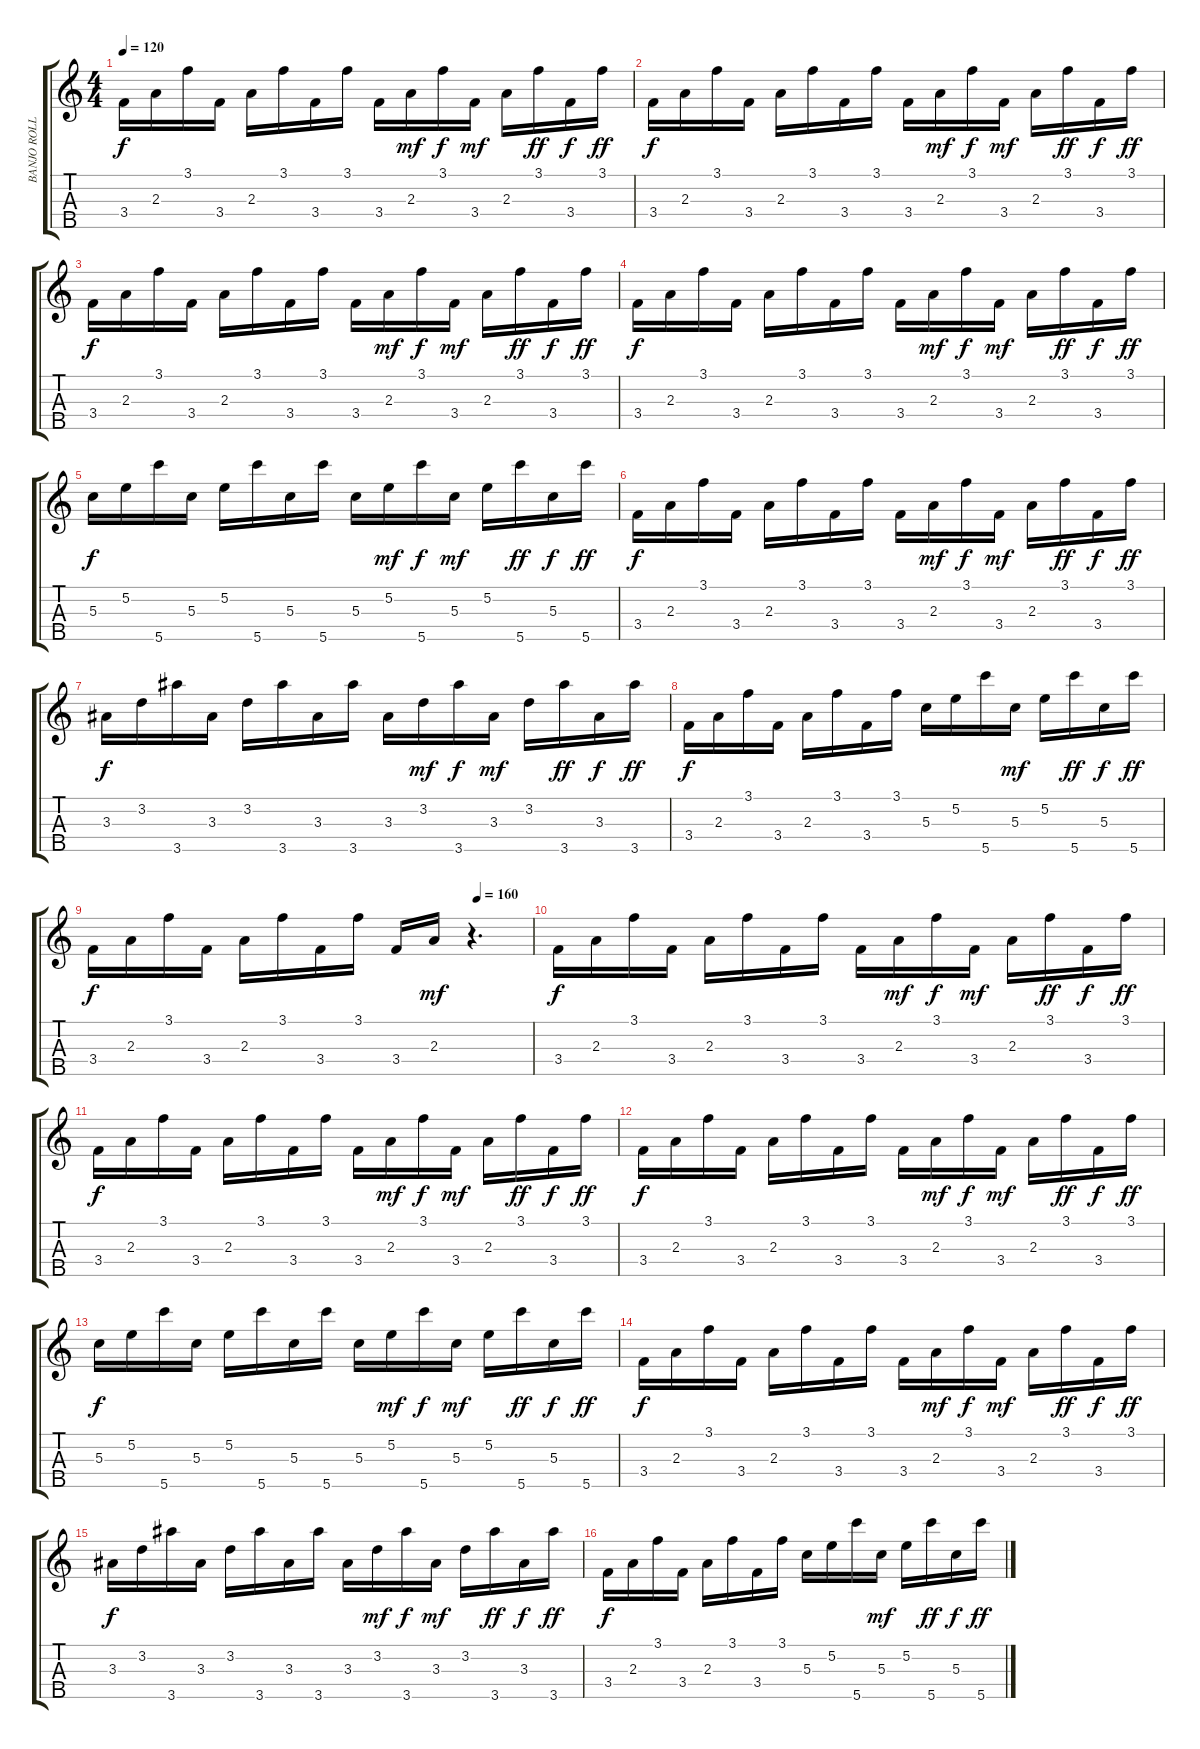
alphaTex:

\track ("BANJO ROLL" "BANJO ROLL") {instrument banjo}
\staff {score tabs}
\tuning (D4 B3 G3 D3 G4) {hide}
\displaytranspose 12
\ts (4 4)
\tempo 120
\clef g2
\ks c
3.4.16{dy f} 2.3.16 3.1.16 3.4.16 2.3.16 3.1.16 3.4.16 3.1.16 3.4.16 2.3.16{dy mf} 3.1.16{dy f} 3.4.16{dy mf} 2.3.16 3.1.16{dy ff} 3.4.16{dy f} 3.1.16{dy ff} |
3.4.16{dy f} 2.3.16 3.1.16 3.4.16 2.3.16 3.1.16 3.4.16 3.1.16 3.4.16 2.3.16{dy mf} 3.1.16{dy f} 3.4.16{dy mf} 2.3.16 3.1.16{dy ff} 3.4.16{dy f} 3.1.16{dy ff} |
3.4.16{dy f} 2.3.16 3.1.16 3.4.16 2.3.16 3.1.16 3.4.16 3.1.16 3.4.16 2.3.16{dy mf} 3.1.16{dy f} 3.4.16{dy mf} 2.3.16 3.1.16{dy ff} 3.4.16{dy f} 3.1.16{dy ff} |
3.4.16{dy f} 2.3.16 3.1.16 3.4.16 2.3.16 3.1.16 3.4.16 3.1.16 3.4.16 2.3.16{dy mf} 3.1.16{dy f} 3.4.16{dy mf} 2.3.16 3.1.16{dy ff} 3.4.16{dy f} 3.1.16{dy ff} |
5.3.16{dy f} 5.2.16 5.5.16 5.3.16 5.2.16 5.5.16 5.3.16 5.5.16 5.3.16 5.2.16{dy mf} 5.5.16{dy f} 5.3.16{dy mf} 5.2.16 5.5.16{dy ff} 5.3.16{dy f} 5.5.16{dy ff} |
3.4.16{dy f} 2.3.16 3.1.16 3.4.16 2.3.16 3.1.16 3.4.16 3.1.16 3.4.16 2.3.16{dy mf} 3.1.16{dy f} 3.4.16{dy mf} 2.3.16 3.1.16{dy ff} 3.4.16{dy f} 3.1.16{dy ff} |
3.3.16{dy f} 3.2.16 3.5.16 3.3.16 3.2.16 3.5.16 3.3.16 3.5.16 3.3.16 3.2.16{dy mf} 3.5.16{dy f} 3.3.16{dy mf} 3.2.16 3.5.16{dy ff} 3.3.16{dy f} 3.5.16{dy ff} |
3.4.16{dy f} 2.3.16 3.1.16 3.4.16 2.3.16 3.1.16 3.4.16 3.1.16 5.3.16 5.2.16 5.5.16 5.3.16{dy mf} 5.2.16 5.5.16{dy ff} 5.3.16{dy f} 5.5.16{dy ff} |
\tempo (160 0.875)
3.4.16{dy f} 2.3.16 3.1.16 3.4.16 2.3.16 3.1.16 3.4.16 3.1.16 3.4.16 2.3.16{dy mf} r.4{d} |
3.4.16{dy f} 2.3.16 3.1.16 3.4.16 2.3.16 3.1.16 3.4.16 3.1.16 3.4.16 2.3.16{dy mf} 3.1.16{dy f} 3.4.16{dy mf} 2.3.16 3.1.16{dy ff} 3.4.16{dy f} 3.1.16{dy ff} |
3.4.16{dy f} 2.3.16 3.1.16 3.4.16 2.3.16 3.1.16 3.4.16 3.1.16 3.4.16 2.3.16{dy mf} 3.1.16{dy f} 3.4.16{dy mf} 2.3.16 3.1.16{dy ff} 3.4.16{dy f} 3.1.16{dy ff} |
3.4.16{dy f} 2.3.16 3.1.16 3.4.16 2.3.16 3.1.16 3.4.16 3.1.16 3.4.16 2.3.16{dy mf} 3.1.16{dy f} 3.4.16{dy mf} 2.3.16 3.1.16{dy ff} 3.4.16{dy f} 3.1.16{dy ff} |
5.3.16{dy f} 5.2.16 5.5.16 5.3.16 5.2.16 5.5.16 5.3.16 5.5.16 5.3.16 5.2.16{dy mf} 5.5.16{dy f} 5.3.16{dy mf} 5.2.16 5.5.16{dy ff} 5.3.16{dy f} 5.5.16{dy ff} |
3.4.16{dy f} 2.3.16 3.1.16 3.4.16 2.3.16 3.1.16 3.4.16 3.1.16 3.4.16 2.3.16{dy mf} 3.1.16{dy f} 3.4.16{dy mf} 2.3.16 3.1.16{dy ff} 3.4.16{dy f} 3.1.16{dy ff} |
3.3.16{dy f} 3.2.16 3.5.16 3.3.16 3.2.16 3.5.16 3.3.16 3.5.16 3.3.16 3.2.16{dy mf} 3.5.16{dy f} 3.3.16{dy mf} 3.2.16 3.5.16{dy ff} 3.3.16{dy f} 3.5.16{dy ff} |
3.4.16{dy f} 2.3.16 3.1.16 3.4.16 2.3.16 3.1.16 3.4.16 3.1.16 5.3.16 5.2.16 5.5.16 5.3.16{dy mf} 5.2.16 5.5.16{dy ff} 5.3.16{dy f} 5.5.16{dy ff}
